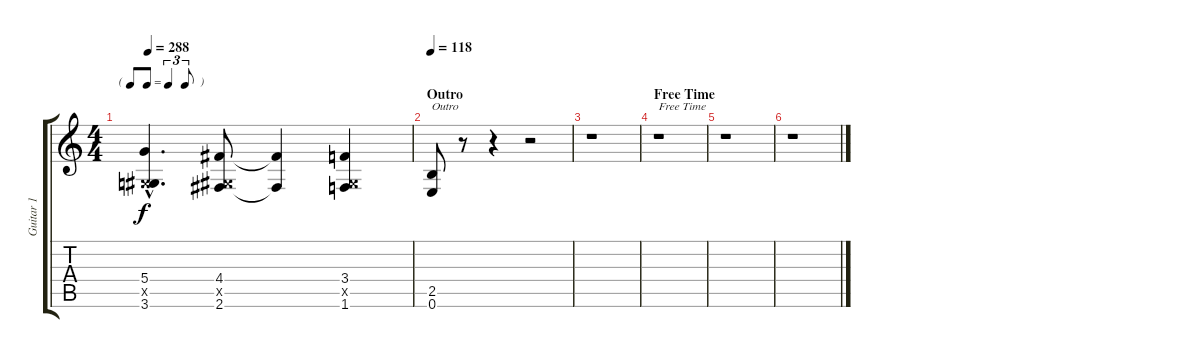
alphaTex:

\track ("Guitar 1" "Guitar 1") {instrument distortionguitar}
\staff {score tabs}
\tuning (E4 B3 G3 D3 A2 E2) {hide}
\ts (4 4)
\tf triplet8th
\tempo 288
\clef g2
\ks c
(5.4{hac} -1.5{hac x} 3.6{hac}).4{d dy f} (4.4 -1.5{x} 2.6).8 (4.4{t} 2.6{t}).4 (3.4 -1.5{x} 1.6).4 |
\section ("" "Outro")
\tempo 116
\tempo 118
(2.5 0.6).8{txt "Outro"} r.8 r.4 r.2 |
r.1 |
\section ("" "Free Time")
r.1{txt "Free Time"} |
r.1 |
r.1
